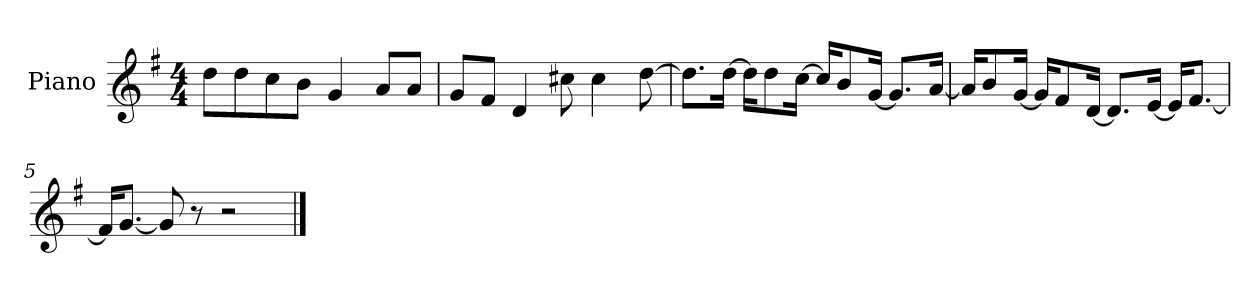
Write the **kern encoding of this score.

**kern
*part1
*staff1
*I"Piano
*I'P-no
*clefG2
*k[f#]
*M4/4
*MM90
=1
8dd\L
8dd\
8cc\
8b\J
4g/
8a/L
8a/J
=2
8g/L
8f#/J
4d/
8cc#X\
4cc#\
[8dd\
=3
8.dd\L]
[16dd\Jk
16dd\KL]
8dd\
[16cc\Jk
16cc/KL]
8b/
[16g/Jk
8.g/L]
[16a/Jk
=4
16a/KL]
8b/
[16g/Jk
16g/KL]
8f#/
[16d/Jk
8.d/L]
[16e/Jk
16e/KL]
[8.f#/J
!!LO:LB:g=z
=5
16f#/KL]
[8.g/J
8g/]
8r
2r
==
*-
